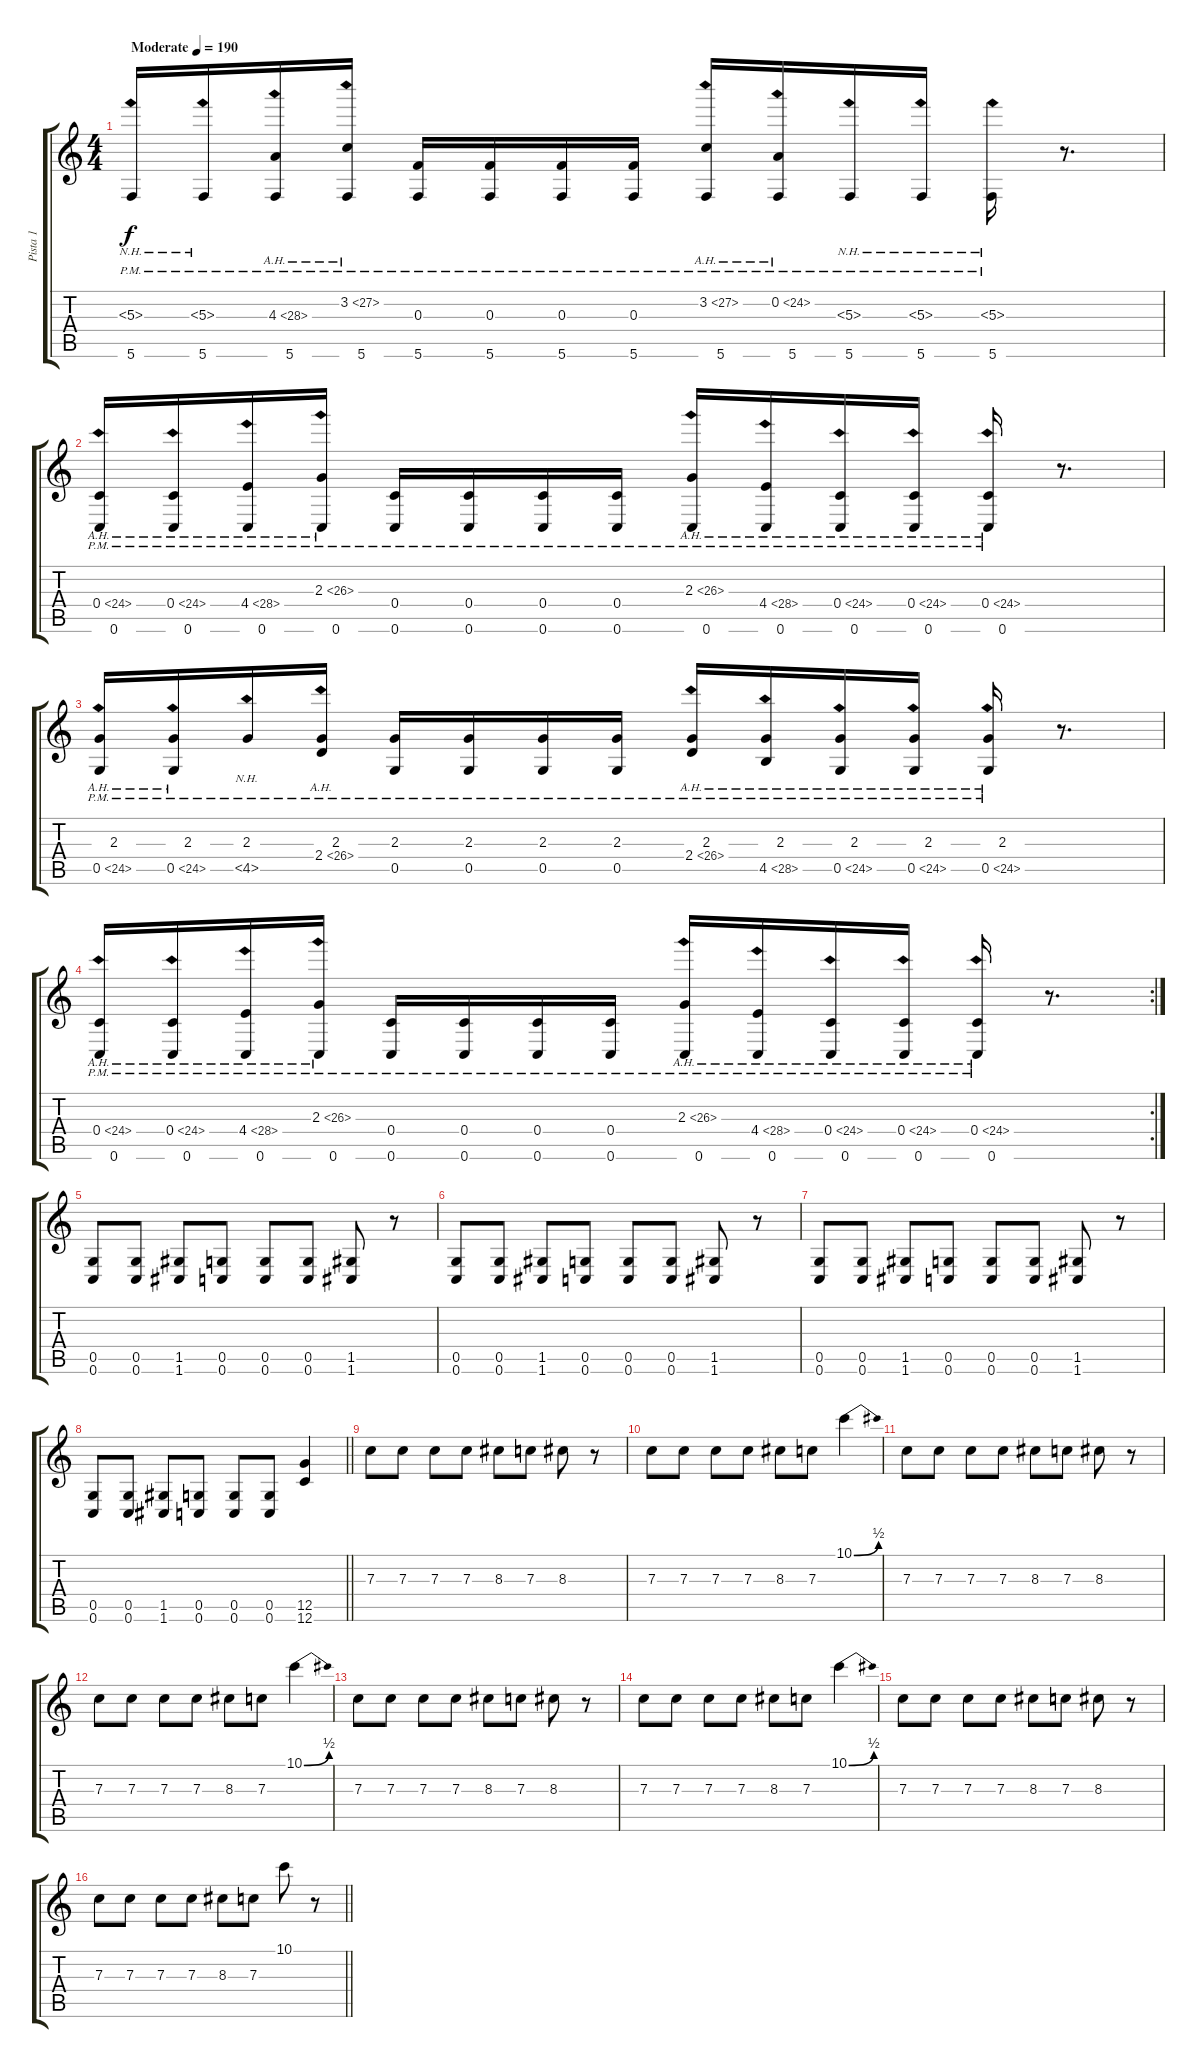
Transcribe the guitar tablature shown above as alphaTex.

\track ("Pista 1" "Pista 1") {instrument overdrivenguitar}
\staff {score tabs}
\tuning (D4 A3 F3 C3 G2 C2) {hide}
\ts (4 4)
\tempo (190 "Moderate")
\clef g2
\ks c
(5.3{nh} 5.6{pm}).16{dy f instrument overdrivenguitar} (5.3{nh} 5.6{pm}).16 (4.3{ah 24} 5.6{pm}).16 (3.2{ah 24} 5.6{pm}).16 (0.3{pm} 5.6{pm}).16 (0.3{pm} 5.6{pm}).16 (0.3{pm} 5.6{pm}).16 (0.3{pm} 5.6{pm}).16 (3.2{ah 24} 5.6{pm}).16 (0.2{ah 24} 5.6{pm}).16 (5.3{nh} 5.6{pm}).16 (5.3{nh} 5.6{pm}).16 (5.3{nh} 5.6{pm}).16 r.8{d} |
(0.4{ah 24} 0.6{pm}).16 (0.4{ah 24} 0.6{pm}).16 (4.4{ah 24} 0.6{pm}).16 (2.3{ah 24} 0.6{pm}).16 (0.4{pm} 0.6{pm}).16 (0.4{pm} 0.6{pm}).16 (0.4{pm} 0.6{pm}).16 (0.4{pm} 0.6{pm}).16 (2.3{ah 24} 0.6{pm}).16 (4.4{ah 24} 0.6{pm}).16 (0.4{ah 24} 0.6{pm}).16 (0.4{ah 24} 0.6{pm}).16 (0.4{ah 24} 0.6{pm}).16 r.8{d} |
(2.3{pm} 0.5{ah 24}).16 (2.3{pm} 0.5{ah 24}).16 (2.3{pm} 4.5{nh}).16 (2.3{pm} 2.4{ah 24}).16 (2.3{pm} 0.5{pm}).16 (2.3{pm} 0.5{pm}).16 (2.3{pm} 0.5{pm}).16 (2.3{pm} 0.5{pm}).16 (2.3{pm} 2.4{ah 24}).16 (2.3{pm} 4.5{ah 24}).16 (2.3{pm} 0.5{ah 24}).16 (2.3{pm} 0.5{ah 24}).16 (2.3{pm} 0.5{ah 24}).16 r.8{d} |
\rc 2
(0.4{ah 24} 0.6{pm}).16 (0.4{ah 24} 0.6{pm}).16 (4.4{ah 24} 0.6{pm}).16 (2.3{ah 24} 0.6{pm}).16 (0.4{pm} 0.6{pm}).16 (0.4{pm} 0.6{pm}).16 (0.4{pm} 0.6{pm}).16 (0.4{pm} 0.6{pm}).16 (2.3{ah 24} 0.6{pm}).16 (4.4{ah 24} 0.6{pm}).16 (0.4{ah 24} 0.6{pm}).16 (0.4{ah 24} 0.6{pm}).16 (0.4{ah 24} 0.6{pm}).16 r.8{d} |
(0.5 0.6).8 (0.5 0.6).8 (1.5 1.6).8 (0.5 0.6).8 (0.5 0.6).8 (0.5 0.6).8 (1.5 1.6).8 r.8 |
(0.5 0.6).8 (0.5 0.6).8 (1.5 1.6).8 (0.5 0.6).8 (0.5 0.6).8 (0.5 0.6).8 (1.5 1.6).8 r.8 |
(0.5 0.6).8 (0.5 0.6).8 (1.5 1.6).8 (0.5 0.6).8 (0.5 0.6).8 (0.5 0.6).8 (1.5 1.6).8 r.8 |
\barLineRight lightlight
(0.5 0.6).8 (0.5 0.6).8 (1.5 1.6).8 (0.5 0.6).8 (0.5 0.6).8 (0.5 0.6).8 (12.5 12.6).4 |
7.3.8 7.3.8 7.3.8 7.3.8 8.3.8 7.3.8 8.3.8 r.8 |
7.3.8 7.3.8 7.3.8 7.3.8 8.3.8 7.3.8 10.1{be (bend 0 0 60 2)}.4 |
7.3.8 7.3.8 7.3.8 7.3.8 8.3.8 7.3.8 8.3.8 r.8 |
7.3.8 7.3.8 7.3.8 7.3.8 8.3.8 7.3.8 10.1{be (bend 0 0 60 2)}.4 |
7.3.8 7.3.8 7.3.8 7.3.8 8.3.8 7.3.8 8.3.8 r.8 |
7.3.8 7.3.8 7.3.8 7.3.8 8.3.8 7.3.8 10.1{be (bend 0 0 60 2)}.4 |
7.3.8 7.3.8 7.3.8 7.3.8 8.3.8 7.3.8 8.3.8 r.8 |
\barLineRight lightlight
7.3.8 7.3.8 7.3.8 7.3.8 8.3.8 7.3.8 10.1.8 r.8
